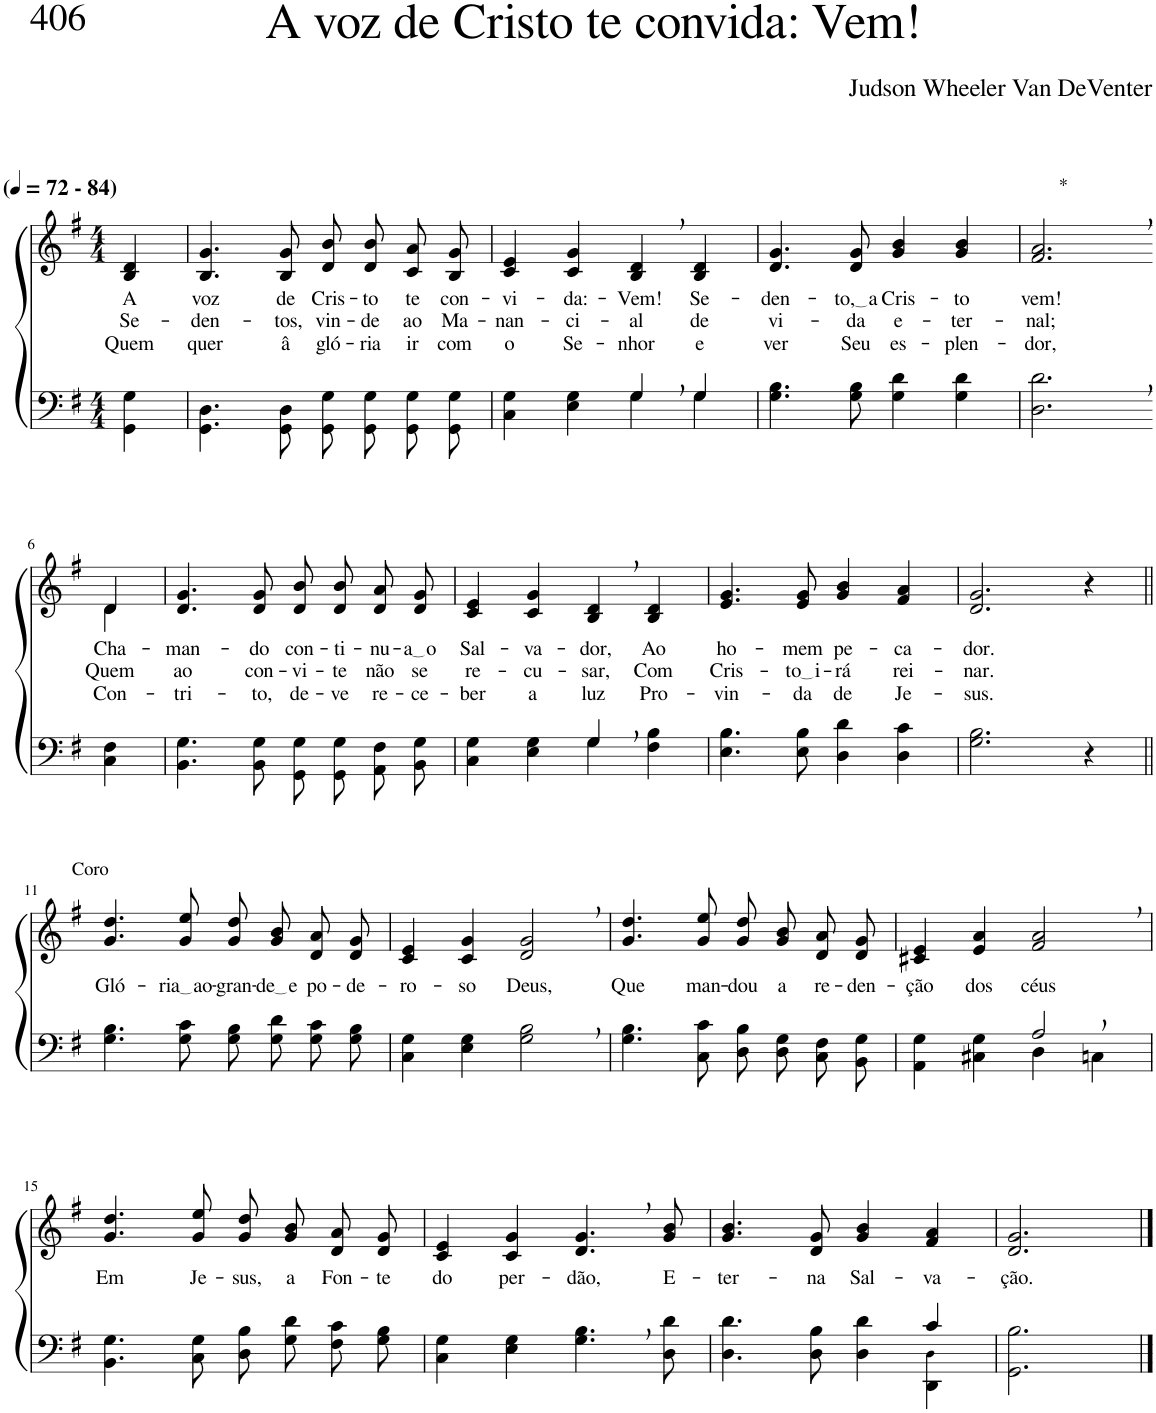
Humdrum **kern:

**kern	**kern	**text	**text	**text
*part2	*part1	*part1	*part1	*part1
*staff2	*staff1	*staff1	*staff1	*staff1
*I"Parte III e IV	*I"Parte I e II	*	*	*
*clefF4	*clefG2	*	*	*
*k[f#]	*k[f#]	*	*	*
*M4/4	*M4/4	*	*	*
*MM72	*MM72	*	*	*
=1	=1	=1	=1	=1
!	!LO:TX:a:B:t=(	!	!	!
!	!LO:TX:a:B:t=- 84)	!	!	!
!	!	!LO:LY:b	!LO:LY:b	!LO:LY:b
4GG\ 4G\	4B/ 4d/	A	Se-	Quem
=2	=2	=2	=2	=2
!	!	!LO:LY:b	!LO:LY:b	!LO:LY:b
4.GG\ 4.D\	4.B/ 4.g/	voz	-den-	quer
!	!	!LO:LY:b	!LO:LY:b	!LO:LY:b
8GG\ 8D\	8B/ 8g/	de	-tos,	â
!	!	!LO:LY:b	!LO:LY:b	!LO:LY:b
8GG/ 8G/L	8d/ 8b/L	Cris-	vin-	gló-
!	!	!LO:LY:b	!LO:LY:b	!LO:LY:b
8GG/ 8G/J	8d/ 8b/J	-to	-de	-ria
!	!	!LO:LY:b	!LO:LY:b	!LO:LY:b
8GG/ 8G/L	8c/ 8a/L	te	ao	ir
!	!	!LO:LY:b	!LO:LY:b	!LO:LY:b
8GG/ 8G/J	8B/ 8g/J	con-	Ma-	com
=3	=3	=3	=3	=3
*^	*	*	*	*
!	!	!	!LO:LY:b	!LO:LY:b	!LO:LY:b
2ryy	4C\ 4G\	4c/ 4e/	-vi-	-nan-	o
!	!	!	!LO:LY:b	!LO:LY:b	!LO:LY:b
.	4E\ 4G\	4c/ 4g/	-da:-	-ci-	Se-
!	!	!	!LO:LY:b	!LO:LY:b	!LO:LY:b
4G,/	4G\	4B/, 4d/,	-Vem!	-al	-nhor
!	!	!	!LO:LY:b	!LO:LY:b	!LO:LY:b
4G/	4G\	4B/ 4d/	Se-	de	e
=4	=4	=4	=4	=4	=4
!	!	!	!LO:LY:b	!LO:LY:b	!LO:LY:b
*v	*v	*	*	*	*
4.G\ 4.B\	4.d/ 4.g/	-den-	vi-	ver
!	!	!LO:LY:b	!LO:LY:b	!LO:LY:b
8G\ 8B\	8d/ 8g/	to, a	-da	Seu
!	!	!LO:LY:b	!LO:LY:b	!LO:LY:b
4G\ 4d\	4g/ 4b/	Cris-	e-	es-
!	!	!LO:LY:b	!LO:LY:b	!LO:LY:b
4G\ 4d\	4g/ 4b/	-to	-ter-	-plen-
=5	=5	=5	=5	=5
!	!LO:TX:a:t=*	!	!	!
!	!	!LO:LY:b	!LO:LY:b	!LO:LY:b
2.D\, 2.d\,	2.f#/, 2.a/,	vem!	-nal;	-dor,
!!LO:LB:g=z
=6-	=6-	=6-	=6-	=6-
*	*k[f#]	*	*	*
!	!	!LO:LY:b	!LO:LY:b	!LO:LY:b
*	*^	*	*	*
4C\ 4F#\	4d\	4d/	Cha-	Quem	Con-
=7	=7	=7	=7	=7	=7
!	!	!	!LO:LY:b	!LO:LY:b	!LO:LY:b
*	*v	*v	*	*	*
4.BB\ 4.G\	4.d/ 4.g/	-man-	ao	-tri-
!	!	!LO:LY:b	!LO:LY:b	!LO:LY:b
8BB\ 8G\	8d/ 8g/	-do	con-	-to,
!	!	!LO:LY:b	!LO:LY:b	!LO:LY:b
8GG/ 8G/L	8d/ 8b/L	con-	-vi-	de-
!	!	!LO:LY:b	!LO:LY:b	!LO:LY:b
8GG/ 8G/J	8d/ 8b/J	-ti-	-te	-ve
!	!	!LO:LY:b	!LO:LY:b	!LO:LY:b
8AA\ 8F#\L	8d/ 8a/L	-nu-	não	re-
!	!	!LO:LY:b	!LO:LY:b	!LO:LY:b
8BB\ 8G\J	8d/ 8g/J	a o	se	-ce-
=8	=8	=8	=8	=8
*^	*	*	*	*
!	!	!	!LO:LY:b	!LO:LY:b	!LO:LY:b
2ryy	4C\ 4G\	4c/ 4e/	Sal-	re-	-ber
!	!	!	!LO:LY:b	!LO:LY:b	!LO:LY:b
.	4E\ 4G\	4c/ 4g/	-va-	-cu-	a
!	!	!	!LO:LY:b	!LO:LY:b	!LO:LY:b
4G,/	4G\	4B/, 4d/,	-dor,	-sar,	luz
!	!	!	!LO:LY:b	!LO:LY:b	!LO:LY:b
4ryy	4F#\ 4B\	4B/ 4d/	Ao	Com	Pro-
=9	=9	=9	=9	=9	=9
!	!	!	!LO:LY:b	!LO:LY:b	!LO:LY:b
*v	*v	*	*	*	*
4.E\ 4.B\	4.e/ 4.g/	ho-	Cris-	-vin-
!	!	!LO:LY:b	!LO:LY:b	!LO:LY:b
8E\ 8B\	8e/ 8g/	-mem	to i	-da
!	!	!LO:LY:b	!LO:LY:b	!LO:LY:b
4D\ 4d\	4g/ 4b/	pe-	-rá	de
!	!	!LO:LY:b	!LO:LY:b	!LO:LY:b
4D\ 4c\	4f#/ 4a/	-ca-	rei-	Je-
=10	=10	=10	=10	=10
!	!	!LO:LY:b	!LO:LY:b	!LO:LY:b
2.G\ 2.B\	2.d/ 2.g/	-dor.	-nar.	-sus.
4r	4r	.	.	.
!!LO:LB:g=z
=11||	=11||	=11||	=11||	=11||
!	!LO:TX:a:t=Coro	!	!	!
!	!	!LO:LY:b	!	!
4.G\ 4.B\	4.g/ 4.dd/	Gló-	.	.
!	!	!LO:LY:b	!	!
8G\ 8c\	8g/ 8ee/	ria ao	.	.
!	!	!LO:LY:b	!	!
8G\ 8B\L	8g/ 8dd/L	-gran-	.	.
!	!	!LO:LY:b	!	!
8G\ 8d\J	8g/ 8b/J	de e	.	.
!	!	!LO:LY:b	!	!
8G\ 8c\L	8d/ 8a/L	po-	.	.
!	!	!LO:LY:b	!	!
8G\ 8B\J	8d/ 8g/J	-de-	.	.
=12	=12	=12	=12	=12
!	!	!LO:LY:b	!	!
4C\ 4G\	4c/ 4e/	-ro-	.	.
!	!	!LO:LY:b	!	!
4E\ 4G\	4c/ 4g/	-so	.	.
!	!	!LO:LY:b	!	!
2G\, 2B\,	2d/, 2g/,	Deus,	.	.
=13	=13	=13	=13	=13
!	!	!LO:LY:b	!	!
4.G\ 4.B\	4.g/ 4.dd/	Que	.	.
!	!	!LO:LY:b	!	!
8C\ 8c\	8g/ 8ee/	man-	.	.
!	!	!LO:LY:b	!	!
8D\ 8B\L	8g/ 8dd/L	-dou	.	.
!	!	!LO:LY:b	!	!
8D\ 8G\J	8g/ 8b/J	a	.	.
!	!	!LO:LY:b	!	!
8C\ 8F#\L	8d/ 8a/L	re-	.	.
!	!	!LO:LY:b	!	!
8BB\ 8G\J	8d/ 8g/J	-den-	.	.
=14	=14	=14	=14	=14
*^	*	*	*	*
!	!	!	!LO:LY:b	!	!
2ryy	4AA\ 4G\	4c#X/ 4e/	-ção	.	.
!	!	!	!LO:LY:b	!	!
.	4C#X\ 4G\	4e/ 4a/	dos	.	.
!	!	!	!LO:LY:b	!	!
2A,/	4D\	2f#/, 2a/,	céus	.	.
.	4Cn\	.	.	.	.
!!LO:LB:g=z
=15	=15	=15	=15	=15	=15
!	!	!	!LO:LY:b	!	!
*v	*v	*	*	*	*
4.BB\ 4.G\	4.g/ 4.dd/	Em	.	.
!	!	!LO:LY:b	!	!
8C\ 8G\	8g/ 8ee/	Je-	.	.
!	!	!LO:LY:b	!	!
8D\ 8B\L	8g/ 8dd/L	-sus,	.	.
!	!	!LO:LY:b	!	!
8G\ 8d\J	8g/ 8b/J	a	.	.
!	!	!LO:LY:b	!	!
8F#\ 8c\L	8d/ 8a/L	Fon-	.	.
!	!	!LO:LY:b	!	!
8G\ 8B\J	8d/ 8g/J	-te	.	.
=16	=16	=16	=16	=16
!	!	!LO:LY:b	!	!
4C\ 4G\	4c/ 4e/	do	.	.
!	!	!LO:LY:b	!	!
4E\ 4G\	4c/ 4g/	per-	.	.
!	!	!LO:LY:b	!	!
4.G\, 4.B\,	4.d/, 4.g/,	-dão,	.	.
!	!	!LO:LY:b	!	!
8D\ 8d\	8g/ 8b/	E-	.	.
=17	=17	=17	=17	=17
*^	*	*	*	*
!	!	!	!LO:LY:b	!	!
2.ryy	4.D\ 4.d\	4.g/ 4.b/	-ter-	.	.
!	!	!	!LO:LY:b	!	!
.	8D\ 8B\	8d/ 8g/	-na	.	.
!	!	!	!LO:LY:b	!	!
.	4D\ 4d\	4g/ 4b/	Sal-	.	.
!	!	!	!LO:LY:b	!	!
4c/	4DD\ 4D!\	4f#/ 4a/	-va-	.	.
=18	=18	=18	=18	=18	=18
!	!	!	!LO:LY:b	!	!
*v	*v	*	*	*	*
2.GG\ 2.B\	2.d/ 2.g/	-ção.	.	.
==	==	==	==	==
*-	*-	*-	*-	*-
